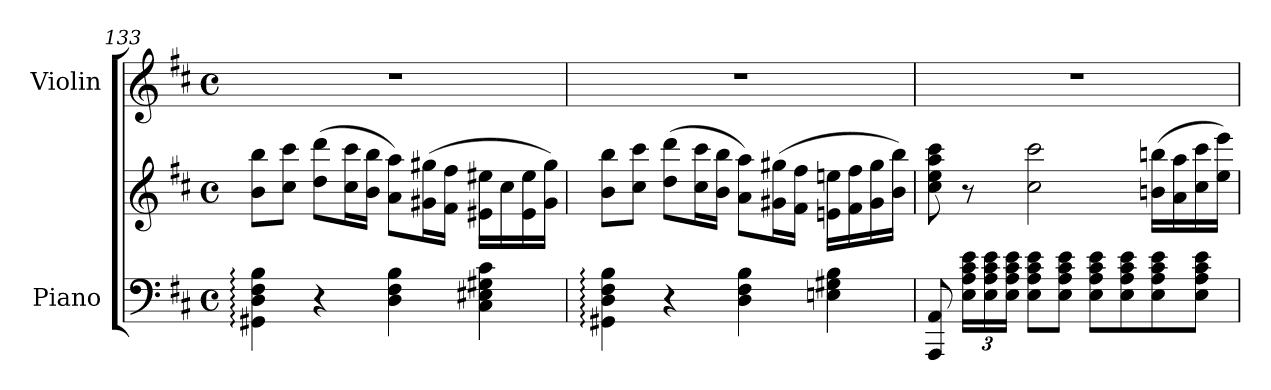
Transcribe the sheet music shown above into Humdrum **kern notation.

**kern	**kern	**kern
*part2	*part2	*part1
*staff3	*staff2	*staff1
*I"Piano	*	*I"Violin
*I'Pno.	*	*I'Vln.
!!LO:PB:g=z
*clefF4	*clefG2	*clefG2
*k[f#c#]	*k[f#c#]	*k[f#c#]
*M4/4	*M4/4	*M4/4
*met(c)	*met(c)	*met(c)
=133	=133	=133
4GG#X\: 4D\: 4F#\: 4B\:	8b\ 8bb\L	1r
.	8cc#\ 8ccc#\J	.
4r	(8dd\ 8ddd\L	.
.	16cc#\ 16ccc#\L	.
.	16b\ 16bb\JJ	.
4D\ 4F#\ 4B\	8a\ 8aa\L)	.
.	(16g#X\ 16gg#X\L	.
.	16f#\ 16ff#\JJ	.
4C#\ 4E#X\ 4G#X\ 4c#\	16e#X\ 16ee#X\LL	.
.	16cc#\	.
.	16e#\ 16ee#\	.
.	16g#\ 16gg#\JJ)	.
=134	=134	=134
4GG#X\: 4D\: 4F#\: 4B\:	8b\ 8bb\L	1r
.	8cc#\ 8ccc#\J	.
4r	(8dd\ 8ddd\L	.
.	16cc#\ 16ccc#\L	.
.	16b\ 16bb\JJ	.
4D\ 4F#\ 4B\	8a\ 8aa\L)	.
.	(16g#X\ 16gg#X\L	.
.	16f#\ 16ff#\JJ	.
4En\ 4G#X\ 4B\	16en\ 16een\LL	.
.	16f#\ 16ff#\	.
.	16g#\ 16gg#\	.
.	16b\ 16bb\JJ)	.
!!LO:LB:g=z
=135	=135	=135
8AAA/ 8AA/	8cc#\ 8ee\ 8aa\ 8ccc#\	1r
*Xbrackettup	*	*
24E\ 24A\ 24c#\ 24e\LL	8r	.
24E\ 24A\ 24c#\ 24e\	.	.
24E\ 24A\ 24c#\ 24e\JJ	.	.
8E\ 8A\ 8c#\ 8e\L	2cc#\ 2ccc#\	.
8E\ 8A\ 8c#\ 8e\J	.	.
8E\ 8A\ 8c#\ 8e\L	.	.
8E\ 8A\ 8c#\ 8e\	.	.
8E\ 8A\ 8c#\ 8e\	(16bn\ 16bbn\LL	.
.	16a\ 16aa\	.
8E\ 8A\ 8c#\ 8e\J	16cc#\ 16ccc#\	.
.	16ee\ 16eee\JJ)	.
=	=	=
*-	*-	*-
